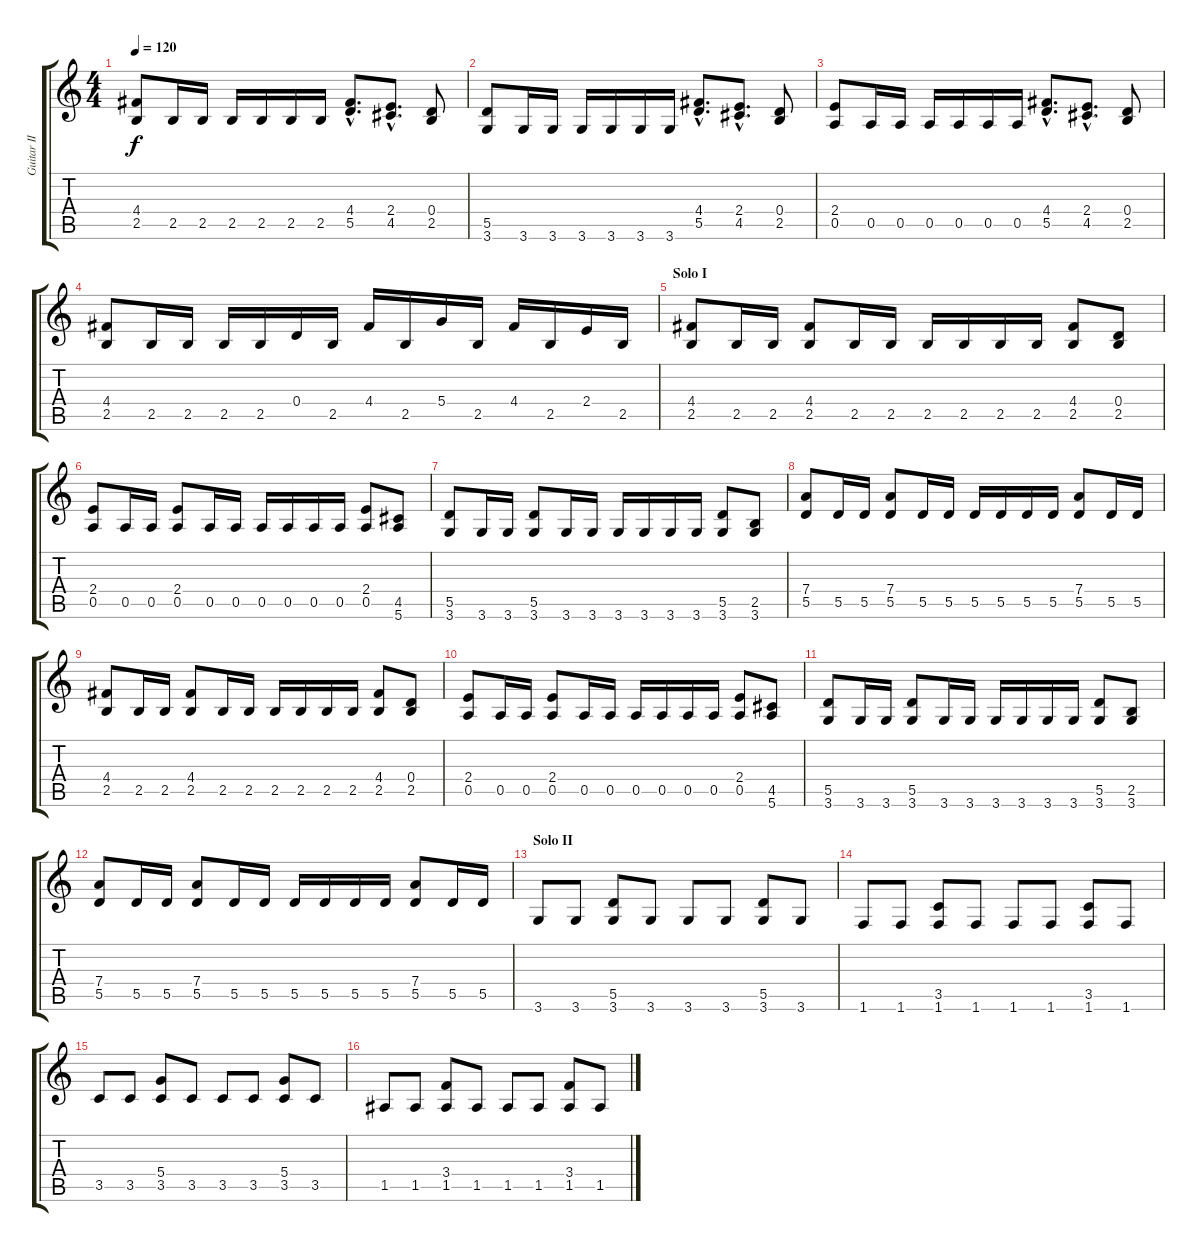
\track ("Guitar II" "Guitar II") {instrument distortionguitar}
\staff {score tabs}
\tuning (E4 B3 G3 D3 A2 E2) {hide}
\ts (4 4)
\tempo 120
\clef g2
\ks c
(4.4 2.5).8{dy f} 2.5.16 2.5.16 2.5.16 2.5.16 2.5.16 2.5.16 (4.4{hac} 5.5{hac}).8{d} (2.4{hac} 4.5{hac}).8{d} (0.4 2.5).8 |
(5.5 3.6).8 3.6.16 3.6.16 3.6.16 3.6.16 3.6.16 3.6.16 (4.4{hac} 5.5{hac}).8{d} (2.4{hac} 4.5{hac}).8{d} (0.4 2.5).8 |
(2.4 0.5).8 0.5.16 0.5.16 0.5.16 0.5.16 0.5.16 0.5.16 (4.4{hac} 5.5{hac}).8{d} (2.4{hac} 4.5{hac}).8{d} (0.4 2.5).8 |
(4.4 2.5).8 2.5.16 2.5.16 2.5.16 2.5.16 0.4.16 2.5.16 4.4.16 2.5.16 5.4.16 2.5.16 4.4.16 2.5.16 2.4.16 2.5.16 |
\section ("" "Solo I")
(4.4 2.5).8 2.5.16 2.5.16 (4.4 2.5).8 2.5.16 2.5.16 2.5.16 2.5.16 2.5.16 2.5.16 (4.4 2.5).8 (0.4 2.5).8 |
(2.4 0.5).8 0.5.16 0.5.16 (2.4 0.5).8 0.5.16 0.5.16 0.5.16 0.5.16 0.5.16 0.5.16 (2.4 0.5).8 (4.5 5.6).8 |
(5.5 3.6).8 3.6.16 3.6.16 (5.5 3.6).8 3.6.16 3.6.16 3.6.16 3.6.16 3.6.16 3.6.16 (5.5 3.6).8 (2.5 3.6).8 |
(7.4 5.5).8 5.5.16 5.5.16 (7.4 5.5).8 5.5.16 5.5.16 5.5.16 5.5.16 5.5.16 5.5.16 (7.4 5.5).8 5.5.16 5.5.16 |
(4.4 2.5).8 2.5.16 2.5.16 (4.4 2.5).8 2.5.16 2.5.16 2.5.16 2.5.16 2.5.16 2.5.16 (4.4 2.5).8 (0.4 2.5).8 |
(2.4 0.5).8 0.5.16 0.5.16 (2.4 0.5).8 0.5.16 0.5.16 0.5.16 0.5.16 0.5.16 0.5.16 (2.4 0.5).8 (4.5 5.6).8 |
(5.5 3.6).8 3.6.16 3.6.16 (5.5 3.6).8 3.6.16 3.6.16 3.6.16 3.6.16 3.6.16 3.6.16 (5.5 3.6).8 (2.5 3.6).8 |
(7.4 5.5).8 5.5.16 5.5.16 (7.4 5.5).8 5.5.16 5.5.16 5.5.16 5.5.16 5.5.16 5.5.16 (7.4 5.5).8 5.5.16 5.5.16 |
\section ("" "Solo II")
3.6.8 3.6.8 (5.5 3.6).8 3.6.8 3.6.8 3.6.8 (5.5 3.6).8 3.6.8 |
1.6.8 1.6.8 (3.5 1.6).8 1.6.8 1.6.8 1.6.8 (3.5 1.6).8 1.6.8 |
3.5.8 3.5.8 (5.4 3.5).8 3.5.8 3.5.8 3.5.8 (5.4 3.5).8 3.5.8 |
1.5.8 1.5.8 (3.4 1.5).8 1.5.8 1.5.8 1.5.8 (3.4 1.5).8 1.5.8
